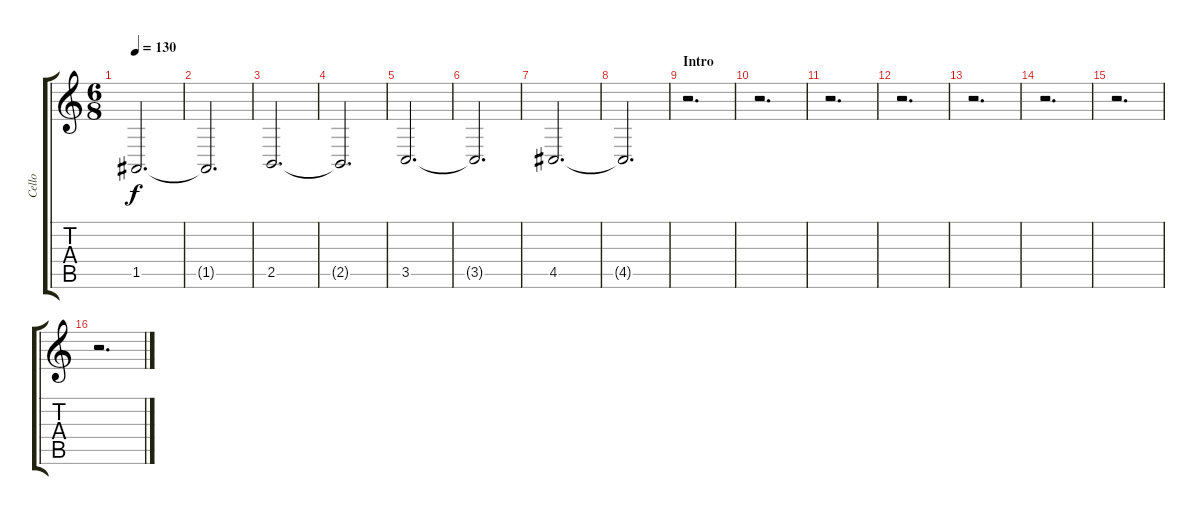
\track ("Cello" "Cello") {instrument cello}
\staff {score tabs}
\tuning (E4 B3 G3 D3 A2 D2) {hide}
\ts (6 8)
\tempo 130
\clef g2
\ks c
1.5.2{d dy f} |
1.5{t}.2{d} |
2.5.2{d} |
2.5{t}.2{d} |
3.5.2{d} |
3.5{t}.2{d} |
4.5.2{d} |
4.5{t}.2{d} |
\section ("" "Intro")
r.2{d} |
r.2{d} |
r.2{d} |
r.2{d} |
r.2{d} |
r.2{d} |
r.2{d} |
r.2{d}
